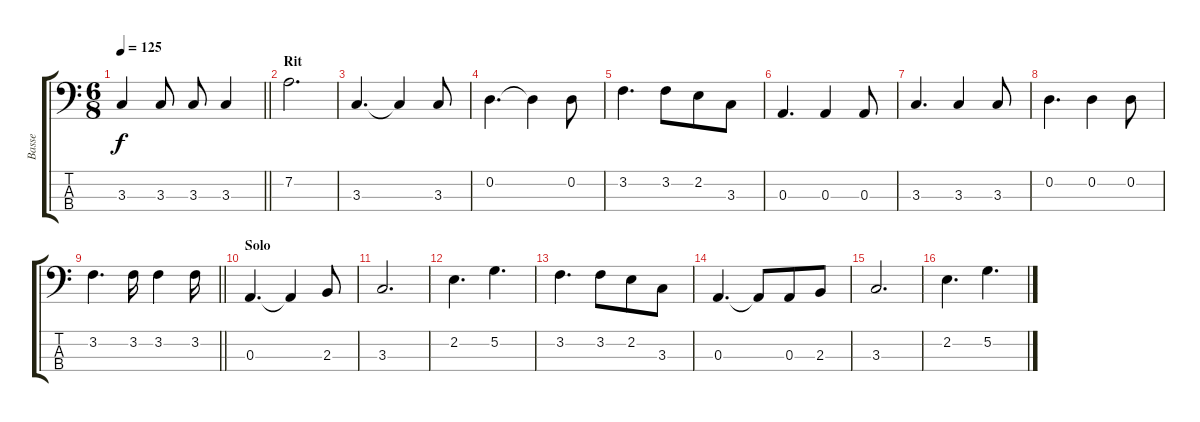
\track ("Basse" "Basse") {instrument electricbassfinger}
\staff {score tabs}
\tuning (G2 D2 A1 E1) {hide}
\ts (6 8)
\tempo 125
\clef f4
\barLineRight lightlight
\ks c
3.3.4{dy f} 3.3.8 3.3.8 3.3.4 |
\section ("" "Rit")
7.2.2{d} |
3.3.4{d} 3.3{t}.4 3.3.8 |
0.2.4{d} 0.2{t}.4 0.2.8 |
3.2.4{d} 3.2.8 2.2.8 3.3.8 |
0.3.4{d} 0.3.4 0.3.8 |
3.3.4{d} 3.3.4 3.3.8 |
0.2.4{d} 0.2.4 0.2.8 |
\barLineRight lightlight
3.2.4{d} 3.2.16 3.2.4 3.2.16 |
\section ("" "Solo")
0.3.4{d} 0.3{t}.4 2.3.8 |
3.3.2{d} |
2.2.4{d} 5.2.4{d} |
3.2.4{d} 3.2.8 2.2.8 3.3.8 |
0.3.4{d} 0.3{t}.8 0.3.8 2.3.8 |
3.3.2{d} |
2.2.4{d} 5.2.4{d}
